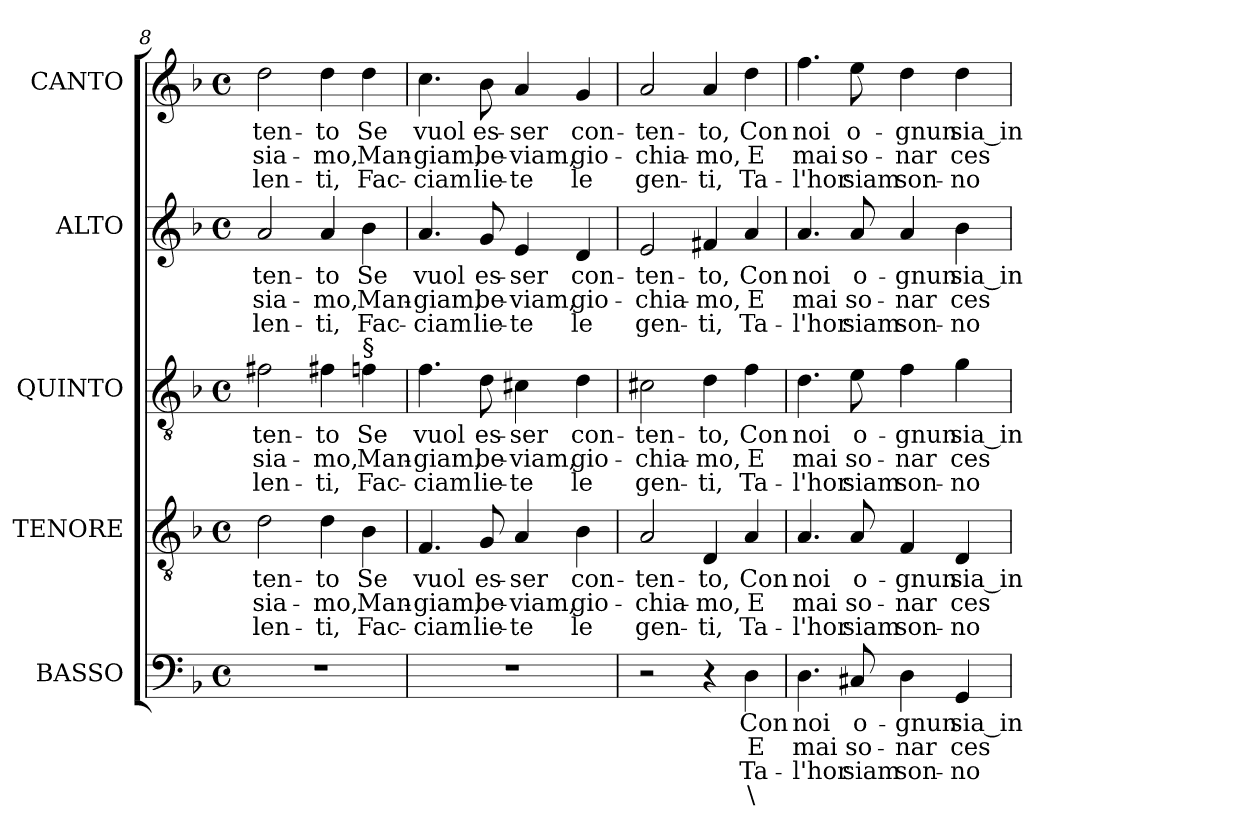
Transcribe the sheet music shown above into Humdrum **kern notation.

**kern	**text	**text	**text	**text	**kern	**text	**text	**text	**kern	**text	**text	**text	**kern	**text	**text	**text	**kern	**text	**text	**text
*part5	*part5	*part5	*part5	*part5	*part4	*part4	*part4	*part4	*part3	*part3	*part3	*part3	*part2	*part2	*part2	*part2	*part1	*part1	*part1	*part1
*staff5	*staff5	*staff5	*staff5	*staff5	*staff4	*staff4	*staff4	*staff4	*staff3	*staff3	*staff3	*staff3	*staff2	*staff2	*staff2	*staff2	*staff1	*staff1	*staff1	*staff1
*I"BASSO	*	*	*	*	*I"TENORE	*	*	*	*I"QUINTO	*	*	*	*I"ALTO	*	*	*	*I"CANTO	*	*	*
*I'B	*	*	*	*	*	*	*	*	*I'T	*	*	*	*	*	*	*	*	*	*	*
*clefF4	*	*	*	*	*clefGv2	*	*	*	*clefGv2	*	*	*	*clefG2	*	*	*	*clefG2	*	*	*
*	*	*	*	*	*ITrd7c12	*	*	*	*ITrd7c12	*	*	*	*	*	*	*	*	*	*	*
*k[b-]	*	*	*	*	*k[b-]	*	*	*	*k[b-]	*	*	*	*k[b-]	*	*	*	*k[b-]	*	*	*
*d:	*	*	*	*	*d:	*	*	*	*d:	*	*	*	*d:	*	*	*	*d:	*	*	*
*M4/4	*	*	*	*	*M4/4	*	*	*	*M4/4	*	*	*	*M4/4	*	*	*	*M4/4	*	*	*
*met(c)	*	*	*	*	*met(c)	*	*	*	*met(c)	*	*	*	*met(c)	*	*	*	*met(c)	*	*	*
=8	=8	=8	=8	=8	=8	=8	=8	=8	=8	=8	=8	=8	=8	=8	=8	=8	=8	=8	=8	=8
!	!	!	!	!	!	!LO:LY:b:color=#000000	!LO:LY:b:color=#000000	!LO:LY:b:color=#000000	!	!	!	!	!	!	!	!	!	!	!	!
!	!	!	!	!	!	!	!	!	!	!LO:LY:b:color=#000000	!LO:LY:b:color=#000000	!LO:LY:b:color=#000000	!	!	!	!	!	!	!	!
!	!	!	!	!	!	!	!	!	!	!	!	!	!	!LO:LY:b:color=#000000	!LO:LY:b:color=#000000	!LO:LY:b:color=#000000	!	!	!	!
!	!	!	!	!	!	!	!	!	!	!	!	!	!	!	!	!	!	!LO:LY:b:color=#000000	!LO:LY:b:color=#000000	!LO:LY:b:color=#000000
1r	.	.	.	.	2Di\	-ten-	-sia-	-len-	2F#Xi\	-ten-	-sia-	-len-	2ai/	-ten-	-sia-	-len-	2ddi\	-ten-	-sia-	-len-
!	!	!	!	!	!	!LO:LY:b:color=#000000	!LO:LY:b:color=#000000	!LO:LY:b:color=#000000	!	!	!	!	!	!	!	!	!	!	!	!
!	!	!	!	!	!	!	!	!	!	!LO:LY:b:color=#000000	!LO:LY:b:color=#000000	!LO:LY:b:color=#000000	!	!	!	!	!	!	!	!
!	!	!	!	!	!	!	!	!	!	!	!	!	!	!LO:LY:b:color=#000000	!LO:LY:b:color=#000000	!LO:LY:b:color=#000000	!	!	!	!
!	!	!	!	!	!	!	!	!	!	!	!	!	!	!	!	!	!	!LO:LY:b:color=#000000	!LO:LY:b:color=#000000	!LO:LY:b:color=#000000
.	.	.	.	.	4Di\	-to	-mo,	-ti,	4F#Xi\	-to	-mo,	-ti,	4ai/	-to	-mo,	-ti,	4ddi\	-to	-mo,	-ti,
!	!	!	!	!	!	!LO:LY:b:color=#000000	!LO:LY:b:color=#000000	!LO:LY:b:color=#000000	!	!	!	!	!	!	!	!	!	!	!	!
!	!	!	!	!	!	!	!	!	!	!LO:LY:b:color=#000000	!LO:LY:b:color=#000000	!LO:LY:b:color=#000000	!	!	!	!	!	!	!	!
!	!	!	!	!	!	!	!	!	!	!	!	!	!	!LO:LY:b:color=#000000	!LO:LY:b:color=#000000	!LO:LY:b:color=#000000	!	!	!	!
!	!	!	!	!	!	!	!	!	!LO:TX:a:t=§	!	!	!	!	!	!	!	!	!	!	!
!	!	!	!	!	!	!	!	!	!	!	!	!	!	!	!	!	!	!LO:LY:b:color=#000000	!LO:LY:b:color=#000000	!LO:LY:b:color=#000000
.	.	.	.	.	4BB-i\	Se	Man-	Fac-	4Fi\	Se	Man-	Fac-	4b-i\	Se	Man-	Fac-	4ddi\	Se	Man-	Fac-
=9	=9	=9	=9	=9	=9	=9	=9	=9	=9	=9	=9	=9	=9	=9	=9	=9	=9	=9	=9	=9
!	!	!	!	!	!	!LO:LY:b:color=#000000	!LO:LY:b:color=#000000	!LO:LY:b:color=#000000	!	!	!	!	!	!	!	!	!	!	!	!
!	!	!	!	!	!	!	!	!	!	!LO:LY:b:color=#000000	!LO:LY:b:color=#000000	!LO:LY:b:color=#000000	!	!	!	!	!	!	!	!
!	!	!	!	!	!	!	!	!	!	!	!	!	!	!LO:LY:b:color=#000000	!LO:LY:b:color=#000000	!LO:LY:b:color=#000000	!	!	!	!
!	!	!	!	!	!	!	!	!	!	!	!	!	!	!	!	!	!	!LO:LY:b:color=#000000	!LO:LY:b:color=#000000	!LO:LY:b:color=#000000
1r	.	.	.	.	4.FFi/	vuol	-giam,	-ciam	4.Fi\	vuol	-giam,	-ciam	4.ai/	vuol	-giam,	-ciam	4.cci\	vuol	-giam,	-ciam
!	!	!	!	!	!	!LO:LY:b:color=#000000	!LO:LY:b:color=#000000	!LO:LY:b:color=#000000	!	!	!	!	!	!	!	!	!	!	!	!
!	!	!	!	!	!	!	!	!	!	!LO:LY:b:color=#000000	!LO:LY:b:color=#000000	!LO:LY:b:color=#000000	!	!	!	!	!	!	!	!
!	!	!	!	!	!	!	!	!	!	!	!	!	!	!LO:LY:b:color=#000000	!LO:LY:b:color=#000000	!LO:LY:b:color=#000000	!	!	!	!
!	!	!	!	!	!	!	!	!	!	!	!	!	!	!	!	!	!	!LO:LY:b:color=#000000	!LO:LY:b:color=#000000	!LO:LY:b:color=#000000
.	.	.	.	.	8GGi/	es-	be-	lie-	8Di\	es-	be-	lie-	8gi/	es-	be-	lie-	8b-i\	es-	be-	lie-
!	!	!	!	!	!	!LO:LY:b:color=#000000	!LO:LY:b:color=#000000	!LO:LY:b:color=#000000	!	!	!	!	!	!	!	!	!	!	!	!
!	!	!	!	!	!	!	!	!	!	!LO:LY:b:color=#000000	!LO:LY:b:color=#000000	!LO:LY:b:color=#000000	!	!	!	!	!	!	!	!
!	!	!	!	!	!	!	!	!	!	!	!	!	!	!LO:LY:b:color=#000000	!LO:LY:b:color=#000000	!LO:LY:b:color=#000000	!	!	!	!
!	!	!	!	!	!	!	!	!	!	!	!	!	!	!	!	!	!	!LO:LY:b:color=#000000	!LO:LY:b:color=#000000	!LO:LY:b:color=#000000
.	.	.	.	.	4AAi/	-ser	-viam,	-te	4C#Xi\	-ser	-viam,	-te	4ei/	-ser	-viam,	-te	4ai/	-ser	-viam,	-te
!	!	!	!	!	!	!LO:LY:b:color=#000000	!LO:LY:b:color=#000000	!LO:LY:b:color=#000000	!	!	!	!	!	!	!	!	!	!	!	!
!	!	!	!	!	!	!	!	!	!	!LO:LY:b:color=#000000	!LO:LY:b:color=#000000	!LO:LY:b:color=#000000	!	!	!	!	!	!	!	!
!	!	!	!	!	!	!	!	!	!	!	!	!	!	!LO:LY:b:color=#000000	!LO:LY:b:color=#000000	!LO:LY:b:color=#000000	!	!	!	!
!	!	!	!	!	!	!	!	!	!	!	!	!	!	!	!	!	!	!LO:LY:b:color=#000000	!LO:LY:b:color=#000000	!LO:LY:b:color=#000000
.	.	.	.	.	4BB-i\	con-	gio-	le	4Di\	con-	gio-	le	4di/	con-	gio-	le	4gi/	con-	gio-	le
!!LO:LB:g=z
=10	=10	=10	=10	=10	=10	=10	=10	=10	=10	=10	=10	=10	=10	=10	=10	=10	=10	=10	=10	=10
!	!	!	!	!	!	!LO:LY:b:color=#000000	!LO:LY:b:color=#000000	!LO:LY:b:color=#000000	!	!	!	!	!	!	!	!	!	!	!	!
!	!	!	!	!	!	!	!	!	!	!LO:LY:b:color=#000000	!LO:LY:b:color=#000000	!LO:LY:b:color=#000000	!	!	!	!	!	!	!	!
!	!	!	!	!	!	!	!	!	!	!	!	!	!	!LO:LY:b:color=#000000	!LO:LY:b:color=#000000	!LO:LY:b:color=#000000	!	!	!	!
!	!	!	!	!	!	!	!	!	!	!	!	!	!	!	!	!	!	!LO:LY:b:color=#000000	!LO:LY:b:color=#000000	!LO:LY:b:color=#000000
2r	.	.	.	.	2AAi/	-ten-	-chia-	gen-	2C#Xi\	-ten-	-chia-	gen-	2ei/	-ten-	-chia-	gen-	2ai/	-ten-	-chia-	gen-
!	!	!	!	!	!	!LO:LY:b:color=#000000	!LO:LY:b:color=#000000	!LO:LY:b:color=#000000	!	!	!	!	!	!	!	!	!	!	!	!
!	!	!	!	!	!	!	!	!	!	!LO:LY:b:color=#000000	!LO:LY:b:color=#000000	!LO:LY:b:color=#000000	!	!	!	!	!	!	!	!
!	!	!	!	!	!	!	!	!	!	!	!	!	!	!LO:LY:b:color=#000000	!LO:LY:b:color=#000000	!LO:LY:b:color=#000000	!	!	!	!
!	!	!	!	!	!	!	!	!	!	!	!	!	!	!	!	!	!	!LO:LY:b:color=#000000	!LO:LY:b:color=#000000	!LO:LY:b:color=#000000
4r	.	.	.	.	4DDi/	-to,	-mo,	-ti,	4Di\	-to,	-mo,	-ti,	4f#Xi/	-to,	-mo,	-ti,	4ai/	-to,	-mo,	-ti,
!	!LO:LY:b:color=#000000	!LO:LY:b:color=#000000	!LO:LY:b:color=#000000	!LO:LY:b:color=#000000	!	!	!	!	!	!	!	!	!	!	!	!	!	!	!	!
!	!	!	!	!	!	!LO:LY:b:color=#000000	!LO:LY:b:color=#000000	!LO:LY:b:color=#000000	!	!	!	!	!	!	!	!	!	!	!	!
!	!	!	!	!	!	!	!	!	!	!LO:LY:b:color=#000000	!LO:LY:b:color=#000000	!LO:LY:b:color=#000000	!	!	!	!	!	!	!	!
!	!	!	!	!	!	!	!	!	!	!	!	!	!	!LO:LY:b:color=#000000	!LO:LY:b:color=#000000	!LO:LY:b:color=#000000	!	!	!	!
!	!	!	!	!	!	!	!	!	!	!	!	!	!	!	!	!	!	!LO:LY:b:color=#000000	!LO:LY:b:color=#000000	!LO:LY:b:color=#000000
4Di\	Con	E	Ta-	-\	4AAi/	Con	E	Ta-	4Fi\	Con	E	Ta-	4ai/	Con	E	Ta-	4ddi\	Con	E	Ta-
=11	=11	=11	=11	=11	=11	=11	=11	=11	=11	=11	=11	=11	=11	=11	=11	=11	=11	=11	=11	=11
!	!LO:LY:b:color=#000000	!LO:LY:b:color=#000000	!LO:LY:b:color=#000000	!	!	!	!	!	!	!	!	!	!	!	!	!	!	!	!	!
!	!	!	!	!	!	!LO:LY:b:color=#000000	!LO:LY:b:color=#000000	!LO:LY:b:color=#000000	!	!	!	!	!	!	!	!	!	!	!	!
!	!	!	!	!	!	!	!	!	!	!LO:LY:b:color=#000000	!LO:LY:b:color=#000000	!LO:LY:b:color=#000000	!	!	!	!	!	!	!	!
!	!	!	!	!	!	!	!	!	!	!	!	!	!	!LO:LY:b:color=#000000	!LO:LY:b:color=#000000	!LO:LY:b:color=#000000	!	!	!	!
!	!	!	!	!	!	!	!	!	!	!	!	!	!	!	!	!	!	!LO:LY:b:color=#000000	!LO:LY:b:color=#000000	!LO:LY:b:color=#000000
4.Di\	noi	mai	l'hor	.	4.AAi/	noi	mai	-l'hor	4.Di\	noi	mai	-l'hor	4.ai/	noi	mai	-l'hor	4.ffi\	noi	mai	-l'hor
!	!LO:LY:b:color=#000000	!LO:LY:b:color=#000000	!LO:LY:b:color=#000000	!	!	!	!	!	!	!	!	!	!	!	!	!	!	!	!	!
!	!	!	!	!	!	!LO:LY:b:color=#000000	!LO:LY:b:color=#000000	!LO:LY:b:color=#000000	!	!	!	!	!	!	!	!	!	!	!	!
!	!	!	!	!	!	!	!	!	!	!LO:LY:b:color=#000000	!LO:LY:b:color=#000000	!LO:LY:b:color=#000000	!	!	!	!	!	!	!	!
!	!	!	!	!	!	!	!	!	!	!	!	!	!	!LO:LY:b:color=#000000	!LO:LY:b:color=#000000	!LO:LY:b:color=#000000	!	!	!	!
!	!	!	!	!	!	!	!	!	!	!	!	!	!	!	!	!	!	!LO:LY:b:color=#000000	!LO:LY:b:color=#000000	!LO:LY:b:color=#000000
8C#Xi/	o-	so-	siam	.	8AAi/	o-	so-	siam	8Ei\	o-	so-	siam	8ai/	o-	so-	siam	8eei\	o-	so-	siam
!	!LO:LY:b:color=#000000	!LO:LY:b:color=#000000	!LO:LY:b:color=#000000	!	!	!	!	!	!	!	!	!	!	!	!	!	!	!	!	!
!	!	!	!	!	!	!LO:LY:b:color=#000000	!LO:LY:b:color=#000000	!LO:LY:b:color=#000000	!	!	!	!	!	!	!	!	!	!	!	!
!	!	!	!	!	!	!	!	!	!	!LO:LY:b:color=#000000	!LO:LY:b:color=#000000	!LO:LY:b:color=#000000	!	!	!	!	!	!	!	!
!	!	!	!	!	!	!	!	!	!	!	!	!	!	!LO:LY:b:color=#000000	!LO:LY:b:color=#000000	!LO:LY:b:color=#000000	!	!	!	!
!	!	!	!	!	!	!	!	!	!	!	!	!	!	!	!	!	!	!LO:LY:b:color=#000000	!LO:LY:b:color=#000000	!LO:LY:b:color=#000000
4Di\	-gnun	-nar	son-	.	4FFi/	-gnun	-nar	son-	4Fi\	-gnun	-nar	son-	4ai/	-gnun	-nar	son-	4ddi\	-gnun	-nar	son-
!	!LO:LY:b:color=#000000	!LO:LY:b:color=#000000	!LO:LY:b:color=#000000	!	!	!	!	!	!	!	!	!	!	!	!	!	!	!	!	!
!	!	!	!	!	!	!LO:LY:b:color=#000000	!LO:LY:b:color=#000000	!LO:LY:b:color=#000000	!	!	!	!	!	!	!	!	!	!	!	!
!	!	!	!	!	!	!	!	!	!	!LO:LY:b:color=#000000	!LO:LY:b:color=#000000	!LO:LY:b:color=#000000	!	!	!	!	!	!	!	!
!	!	!	!	!	!	!	!	!	!	!	!	!	!	!LO:LY:b:color=#000000	!LO:LY:b:color=#000000	!LO:LY:b:color=#000000	!	!	!	!
!	!	!	!	!	!	!	!	!	!	!	!	!	!	!	!	!	!	!LO:LY:b:color=#000000	!LO:LY:b:color=#000000	!LO:LY:b:color=#000000
4GGi/	sia_in-	ces-	-no-	.	4DDi/	sia_in-	ces-	-no-	4Gi\	sia_in-	ces-	-no-	4b-i\	sia_in-	ces-	-no-	4ddi\	sia_in-	ces-	-no-
=	=	=	=	=	=	=	=	=	=	=	=	=	=	=	=	=	=	=	=	=
*-	*-	*-	*-	*-	*-	*-	*-	*-	*-	*-	*-	*-	*-	*-	*-	*-	*-	*-	*-	*-
